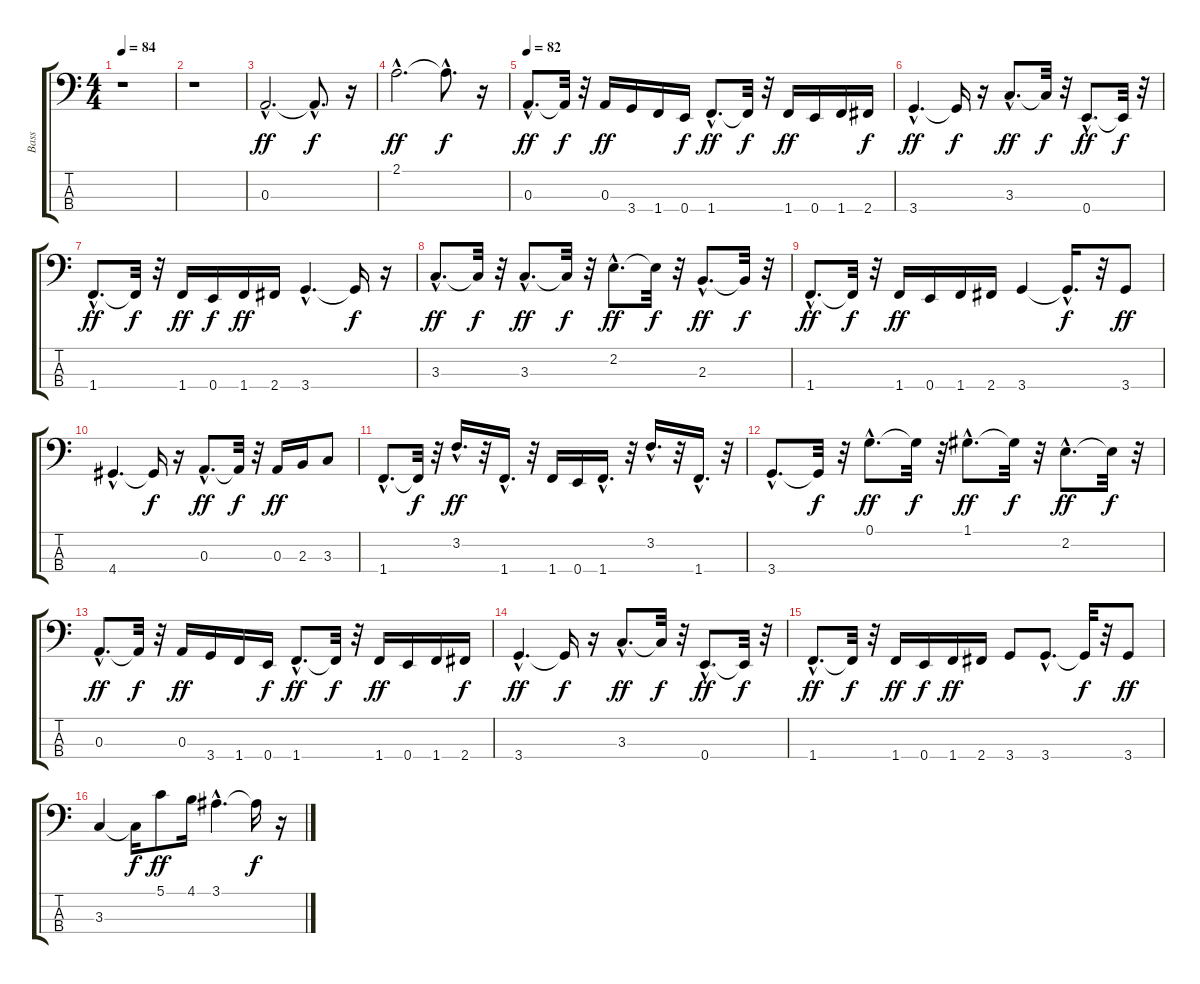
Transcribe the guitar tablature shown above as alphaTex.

\track ("Bass" "Bass") {instrument electricbassfinger}
\staff {score tabs}
\tuning (G2 D2 A1 E1) {hide}
\ts (4 4)
\tempo 84
\clef f4
\ks c
r.1{dy f} |
r.1 |
0.3{hac}.2{d dy ff instrument electricbassfinger} 0.3{hac t}.8{d dy f} r.16 |
2.1{hac}.2{d dy ff} 2.1{hac t}.8{d dy f} r.16 |
\tempo 82
0.3{hac}.8{d dy ff} 0.3{t}.32{dy f} r.32 0.3.16{dy ff} 3.4.16 1.4.16 0.4.16{dy f} 1.4{hac}.8{d dy ff} 1.4{t}.32{dy f} r.32 1.4.16{dy ff} 0.4.16 1.4.16 2.4.16{dy f} |
3.4{hac}.4{d dy ff} 3.4{t}.16{dy f} r.16 3.3{hac}.8{d dy ff} 3.3{t}.32{dy f} r.32 0.4{hac}.8{d dy ff} 0.4{t}.32{dy f} r.32 |
1.4{hac}.8{d dy ff} 1.4{t}.32{dy f} r.32 1.4.16{dy ff} 0.4.16{dy f} 1.4.16{dy ff} 2.4.16 3.4{hac}.4{d} 3.4{t}.16{dy f} r.16 |
3.3{hac}.8{d dy ff} 3.3{t}.32{dy f} r.32 3.3{hac}.8{d dy ff} 3.3{t}.32{dy f} r.32 2.2{hac}.8{d dy ff} 2.2{t}.32{dy f} r.32 2.3{hac}.8{d dy ff} 2.3{t}.32{dy f} r.32 |
1.4{hac}.8{d dy ff} 1.4{t}.32{dy f} r.32 1.4.16{dy ff} 0.4.16 1.4.16 2.4.16 3.4.4 3.4{hac t}.16{d dy f} r.32 3.4.8{dy ff} |
4.4{hac}.4{d} 4.4{t}.16{dy f} r.16 0.3{hac}.8{d dy ff} 0.3{t}.32{dy f} r.32 0.3.16{dy ff} 2.3.16 3.3.8 |
1.4{hac}.8{d} 1.4{t}.32{dy f} r.32 3.2{hac}.16{d dy ff} r.32 1.4{hac}.16{d} r.32 1.4.16 0.4.16 1.4{hac}.16{d} r.32 3.2{hac}.16{d} r.32 1.4{hac}.16{d} r.32 |
3.4{hac}.8{d} 3.4{t}.32{dy f} r.32 0.1{hac}.8{d dy ff} 0.1{t}.32{dy f} r.32 1.1{hac}.8{d dy ff} 1.1{t}.32{dy f} r.32 2.2{hac}.8{d dy ff} 2.2{t}.32{dy f} r.32 |
0.3{hac}.8{d dy ff} 0.3{t}.32{dy f} r.32 0.3.16{dy ff} 3.4.16 1.4.16 0.4.16{dy f} 1.4{hac}.8{d dy ff} 1.4{t}.32{dy f} r.32 1.4.16{dy ff} 0.4.16 1.4.16 2.4.16{dy f} |
3.4{hac}.4{d dy ff} 3.4{t}.16{dy f} r.16 3.3{hac}.8{d dy ff} 3.3{t}.32{dy f} r.32 0.4{hac}.8{d dy ff} 0.4{t}.32{dy f} r.32 |
1.4{hac}.8{d dy ff} 1.4{t}.32{dy f} r.32 1.4.16{dy ff} 0.4.16{dy f} 1.4.16{dy ff} 2.4.16 3.4.8 3.4{hac}.8{d} 3.4{t}.32{dy f} r.32 3.4.8{dy ff} |
3.3.4 3.3{t}.16{dy f} 5.1.8{dy ff} 4.1.16 3.1{hac}.4{d} 3.1{t}.16{dy f} r.16
